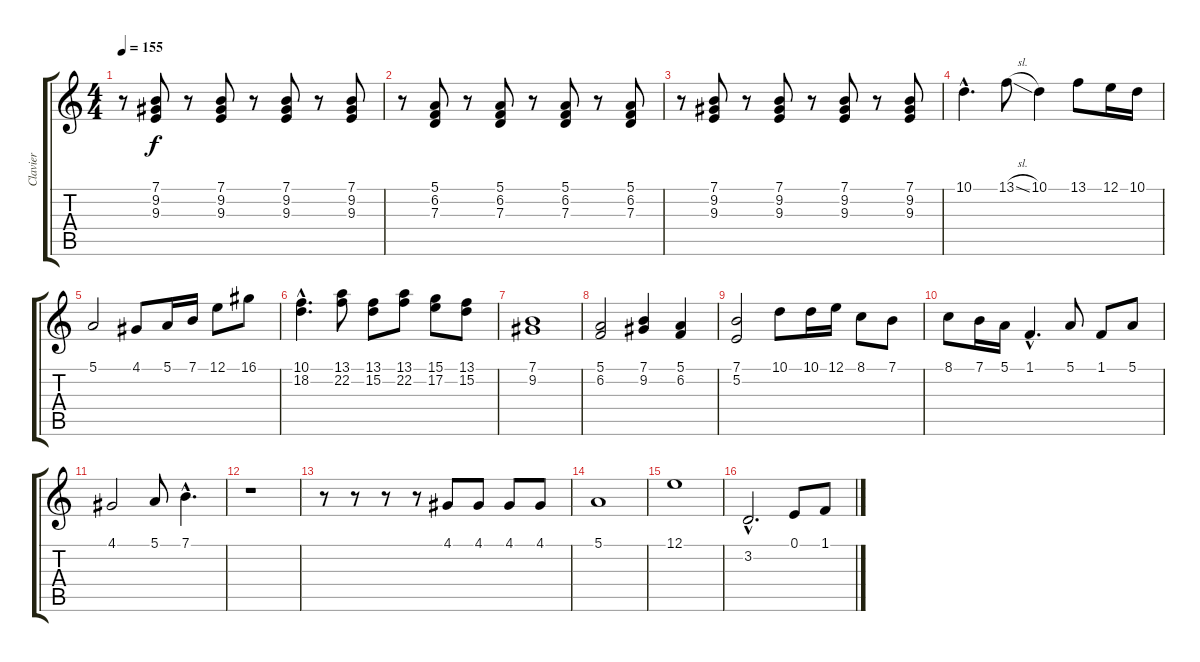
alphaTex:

\track ("Clavier" "Clavier") {instrument churchorgan}
\staff {score tabs}
\tuning (E4 B3 G3 D3 A2 E2) {hide}
\ts (4 4)
\tempo 155
\clef g2
\ks c
r.8{dy f} (7.1 9.2 9.3).8 r.8 (7.1 9.2 9.3).8 r.8 (7.1 9.2 9.3).8 r.8 (7.1 9.2 9.3).8 |
r.8 (5.1 6.2 7.3).8 r.8 (5.1 6.2 7.3).8 r.8 (5.1 6.2 7.3).8 r.8 (5.1 6.2 7.3).8 |
r.8 (7.1 9.2 9.3).8 r.8 (7.1 9.2 9.3).8 r.8 (7.1 9.2 9.3).8 r.8 (7.1 9.2 9.3).8 |
10.1{hac}.4{d} 13.1{sl}.8 10.1.4 13.1.8 12.1.16 10.1.16 |
5.1.2 4.1.8 5.1.16 7.1.16 12.1.8 16.1.8 |
(10.1{hac} 18.2{hac}).4{d} (13.1 22.2).8 (13.1 15.2).8 (13.1 22.2).8 (15.1 17.2).8 (13.1 15.2).8 |
(7.1 9.2).1 |
(5.1 6.2).2 (7.1 9.2).4 (5.1 6.2).4 |
(7.1 5.2).2 10.1.8 10.1.16 12.1.16 8.1.8 7.1.8 |
8.1.8 7.1.16 5.1.16 1.1{hac}.4{d} 5.1.8 1.1.8 5.1.8 |
4.1.2 5.1.8 7.1{hac}.4{d} |
r.1{instrument churchorgan} |
r.8 r.8 r.8 r.8 4.1.8 4.1.8 4.1.8 4.1.8 |
5.1.1 |
12.1.1 |
3.2{hac}.2{d} 0.1.8 1.1.8
